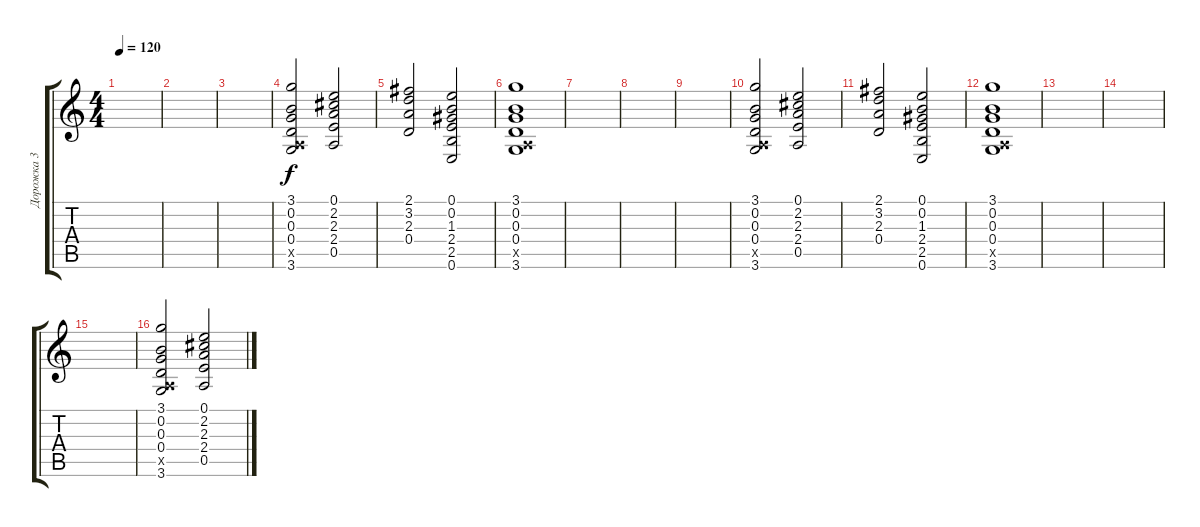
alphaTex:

\track ("Дорожка 3" "Дорожка 3") {instrument distortionguitar}
\staff {score tabs}
\tuning (E4 B3 G3 D3 A2 E2) {hide}
\ts (4 4)
\tempo 120
\clef g2
\ks c
|
|
|
(3.1 0.2 0.3 0.4 0.5{x} 3.6).2 (0.1 2.2 2.3 2.4 0.5).2 |
(2.1 3.2 2.3 0.4).2 (0.1 0.2 1.3 2.4 2.5 0.6).2 |
(3.1 0.2 0.3 0.4 0.5{x} 3.6).1 |
|
|
|
(3.1 0.2 0.3 0.4 0.5{x} 3.6).2 (0.1 2.2 2.3 2.4 0.5).2 |
(2.1 3.2 2.3 0.4).2 (0.1 0.2 1.3 2.4 2.5 0.6).2 |
(3.1 0.2 0.3 0.4 0.5{x} 3.6).1 |
|
|
|
(3.1 0.2 0.3 0.4 0.5{x} 3.6).2{volume 9} (0.1 2.2 2.3 2.4 0.5).2
